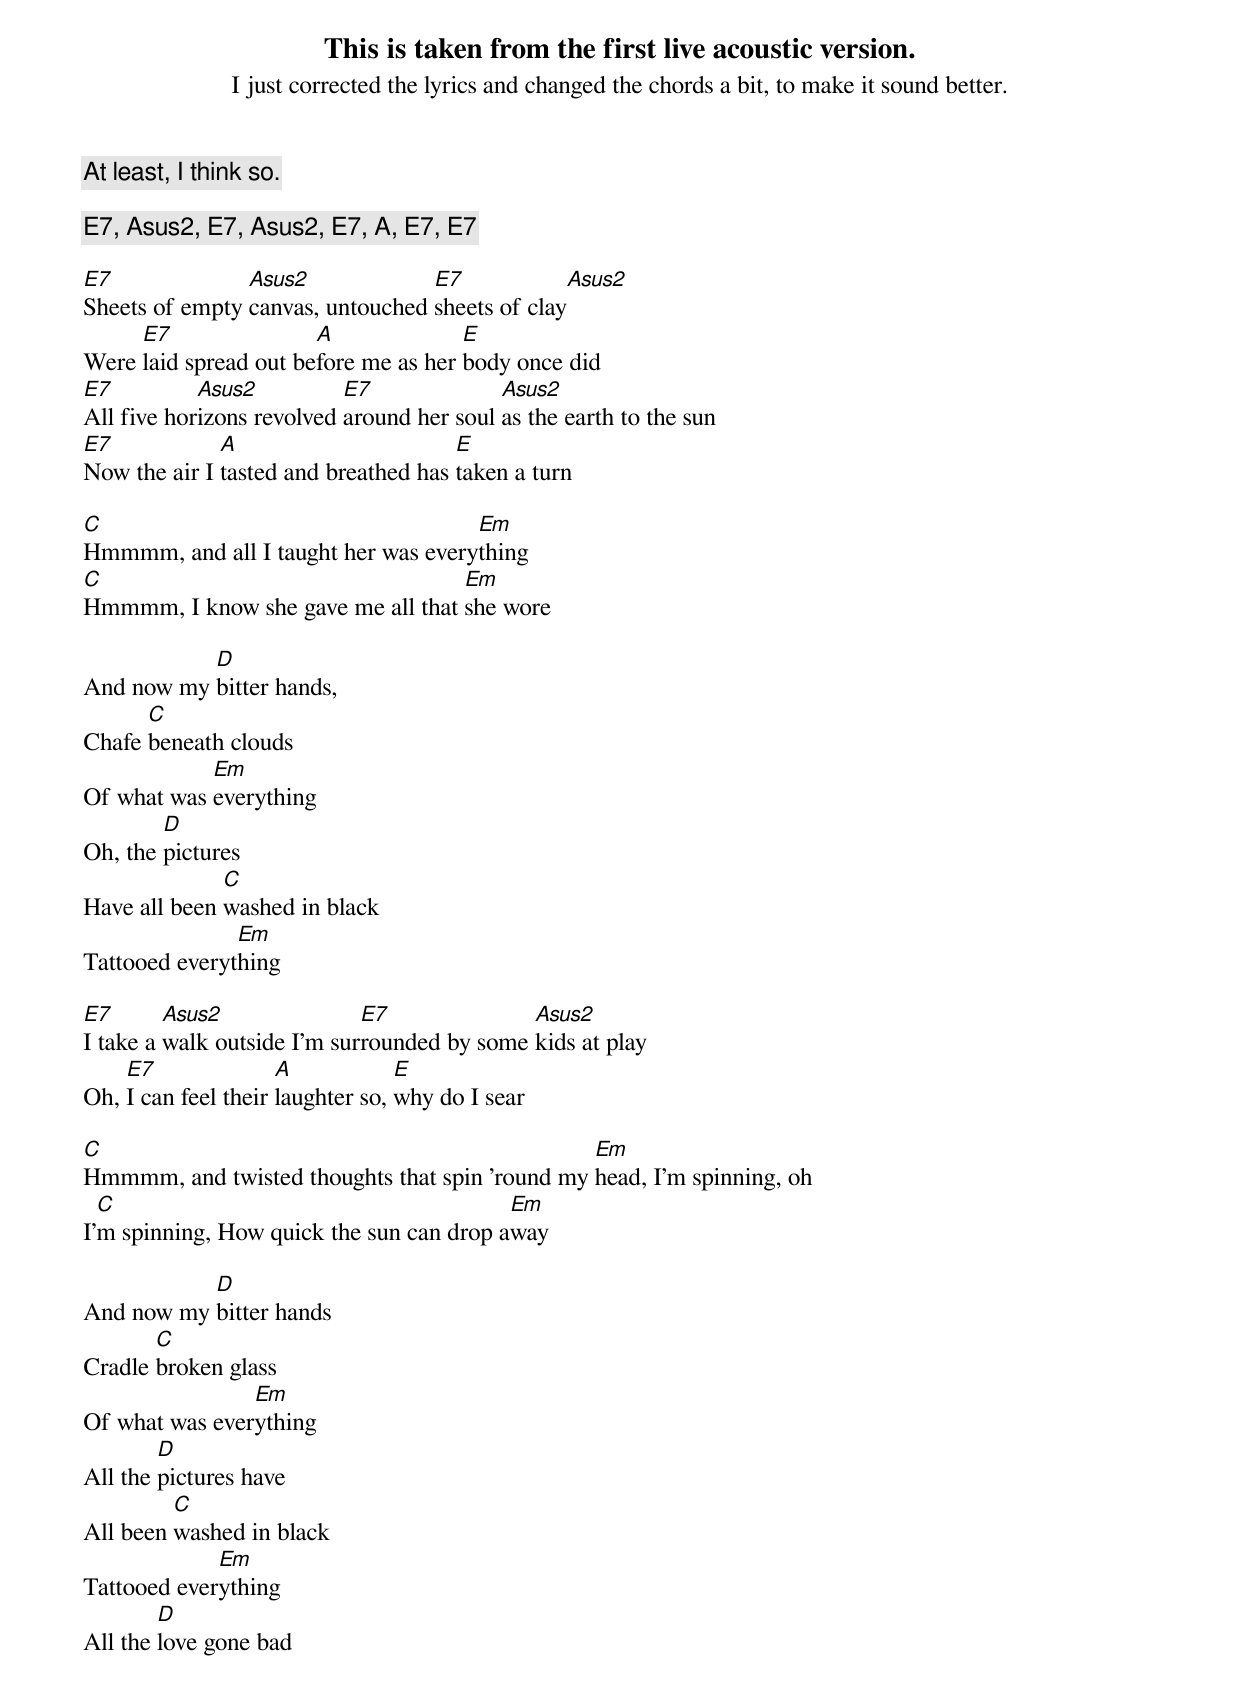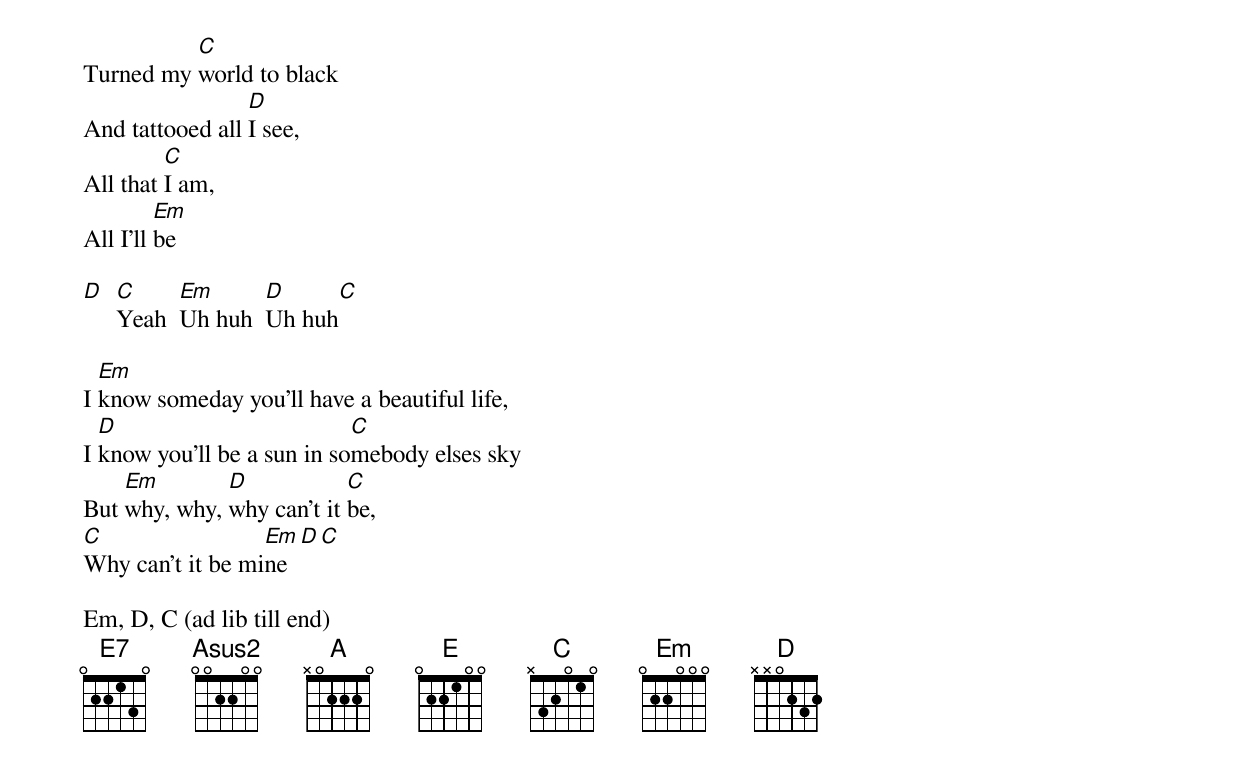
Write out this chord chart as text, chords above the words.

This is taken from the first live acoustic version.
I just corrected the lyrics and changed the chords a bit, to make it sound better.
At least, I think so.

E7, Asus2, E7, Asus2, E7, A, E7, E7

E7              Asus2             E7             Asus2
Sheets of empty canvas, untouched sheets of clay
     E7                A              E
Were laid spread out before me as her body once did
E7          Asus2          E7              Asus2
All five horizons revolved around her soul as the earth to the sun
E7            A                       E
Now the air I tasted and breathed has taken a turn

C                                    Em
Hmmmm, and all I taught her was everything
C                                  Em
Hmmmm, I know she gave me all that she wore

           D
And now my bitter hands,
      C
Chafe beneath clouds
            Em
Of what was everything
        D
Oh, the pictures
              C
Have all been washed in black
               Em
Tattooed everything

E7       Asus2               E7              Asus2
I take a walk outside I'm surrounded by some kids at play
    E7               A            E
Oh, I can feel their laughter so, why do I sear

C                                               Em
Hmmmm, and twisted thoughts that spin 'round my head, I'm spinning, oh
  C                                       Em
I'm spinning, How quick the sun can drop away

           D
And now my bitter hands
       C
Cradle broken glass
                Em
Of what was everything
        D
All the pictures have
         C
All been washed in black
             Em
Tattooed everything
        D
All the love gone bad
          C
Turned my world to black
                 D
And tattooed all I see,
         C
All that I am,
         Em
All I'll be

D C     Em      D       C
  Yeah  Uh huh  Uh huh

  Em
I know someday you'll have a beautiful life,
  D                         C
I know you'll be a sun in somebody elses sky
    Em        D            C
But why, why, why can't it be,
C                 Em     D      C
Why can't it be mine

Em, D, C (ad lib till end)
